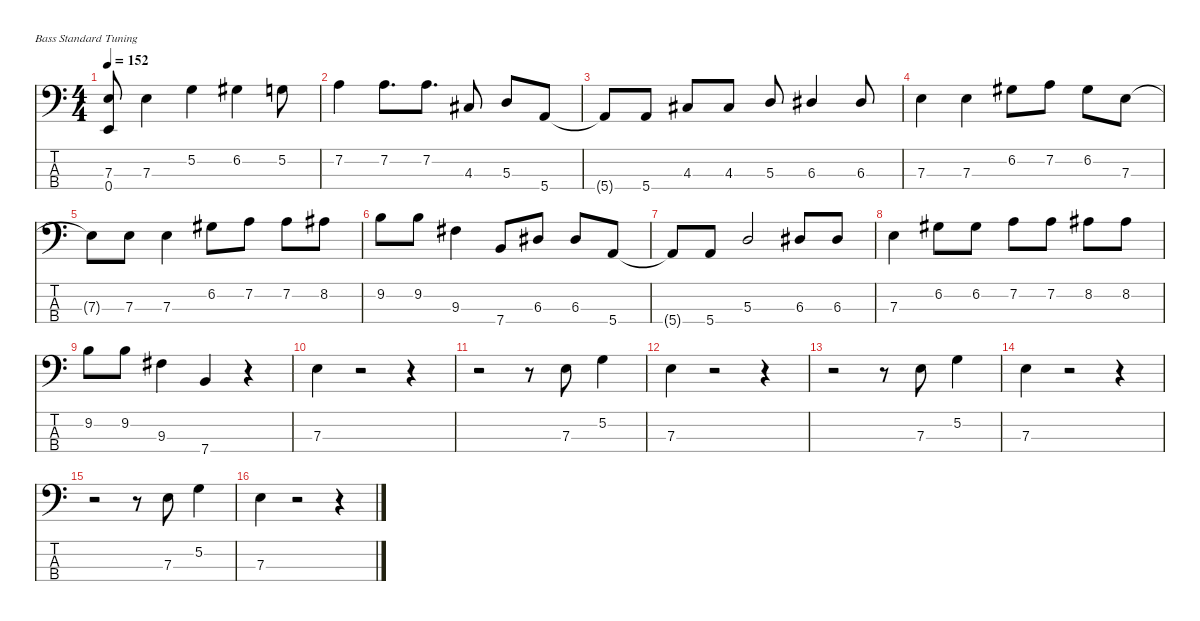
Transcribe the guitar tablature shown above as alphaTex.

\defaultSystemsLayout 4
\hideDynamics
\bracketExtendMode nobrackets
\singleTrackTrackNamePolicy hidden
\multiTrackTrackNamePolicy hidden
\otherSystemsTrackNameOrientation horizontal
\track ("Bass" "el.bs.") {instrument electricbassfinger}
\staff {score tabs}
\tuning (G2 D2 A1 E1)
\ts (4 4)
\tempo 152
\clef f4
\ks c
(7.3{t} 0.4{t}).8{dy f beam Up} 7.3.4{beam Down} 5.2.4{beam Down} 6.2{acc #}.4{beam Down} 5.2.8{beam Down} |
7.2.4{beam Down} 7.2.8{d beam Down} 7.2.8{d beam Down} 4.3{acc #}.8{beam Up} 5.3.8{beam Up} 5.4.8{beam Up} |
5.4{t}.8{beam Up} 5.4.8{beam Up} 4.3{acc #}.8{beam Up} 4.3{acc #}.8{beam Up} 5.3.8{beam Up} 6.3{acc #}.4{beam Up} 6.3{acc #}.8{beam Up} |
7.3.4{beam Down} 7.3.4{beam Down} 6.2{acc #}.8{beam Down} 7.2.8{beam Down} 6.2{acc #}.8{beam Down} 7.3.8{beam Down} |
7.3{t}.8{beam Down} 7.3.8{beam Down} 7.3.4{beam Down} 6.2{acc #}.8{beam Down} 7.2.8{beam Down} 7.2.8{beam Down} 8.2{acc #}.8{beam Down} |
9.2.8{beam Down} 9.2.8{beam Down} 9.3{acc #}.4{beam Down} 7.4.8{beam Up} 6.3{acc #}.8{beam Up} 6.3{acc #}.8{beam Up} 5.4.8{beam Up} |
5.4{t}.8{beam Up} 5.4.8{beam Up} 5.3.2{beam Up} 6.3{acc #}.8{beam Up} 6.3{acc #}.8{beam Up} |
7.3.4{beam Down} 6.2{acc #}.8{beam Down} 6.2{acc #}.8{beam Down} 7.2.8{beam Down} 7.2.8{beam Down} 8.2{acc #}.8{beam Down} 8.2{acc #}.8{beam Down} |
9.2.8{beam Down} 9.2.8{beam Down} 9.3{acc #}.4{beam Down} 7.4.4{beam Up} r.4{beam Up} |
7.3.4{beam Down} r.2{beam Down} r.4{beam Down} |
r.2{beam Down} r.8{beam Down} 7.3.8{beam Down} 5.2.4{beam Down} |
7.3.4{beam Down} r.2{beam Down} r.4{beam Down} |
r.2{beam Down} r.8{beam Down} 7.3.8{beam Down} 5.2.4{beam Down} |
7.3.4{beam Down} r.2{beam Down} r.4{beam Down} |
r.2{beam Down} r.8{beam Down} 7.3.8{beam Down} 5.2.4{beam Down} |
7.3.4{beam Down} r.2{beam Down} r.4{beam Down}
